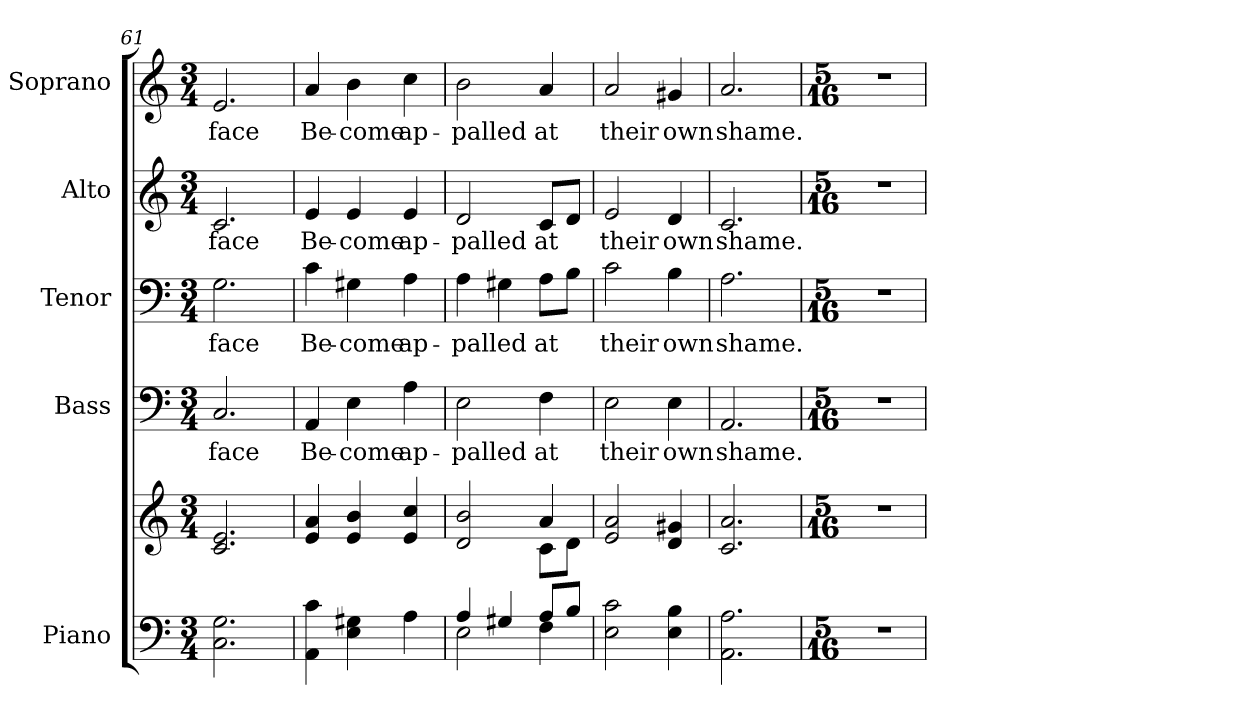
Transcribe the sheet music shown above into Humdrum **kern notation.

**kern	**kern	**kern	**text	**kern	**text	**kern	**text	**kern	**text
*part5	*part5	*part4	*part4	*part3	*part3	*part2	*part2	*part1	*part1
*staff6	*staff5	*staff4	*staff4	*staff3	*staff3	*staff2	*staff2	*staff1	*staff1
*I"Piano	*	*I"Bass	*	*I"Tenor	*	*I"Alto	*	*I"Soprano	*
*I'Pno.	*	*I'B.	*	*I'T.	*	*I'A.	*	*I'S.	*
!!LO:PB:g=z
*clefF4	*clefG2	*clefF4	*	*clefF4	*	*clefG2	*	*clefG2	*
*k[]	*k[]	*k[]	*	*k[]	*	*k[]	*	*k[]	*
*C:	*C:	*C:	*	*C:	*	*C:	*	*C:	*
*M3/4	*M3/4	*M3/4	*	*M3/4	*	*M3/4	*	*M3/4	*
=61	=61	=61	=61	=61	=61	=61	=61	=61	=61
!	!	!	!LO:LY:b:color=#000000	!	!	!	!	!	!
!	!	!	!	!	!LO:LY:b:color=#000000	!	!	!	!
!	!	!	!	!	!	!	!LO:LY:b:color=#000000	!	!
!	!	!	!	!	!	!	!	!	!LO:LY:b:color=#000000
2.Ci\ 2.Gi	2.ci/ 2.ei	2.Ci/	face	2.Gi\	face	2.ci/	face	2.ei/	face
=62	=62	=62	=62	=62	=62	=62	=62	=62	=62
*^	*	*	*	*	*	*	*	*	*
!	!	!	!	!LO:LY:b:color=#000000	!	!	!	!	!	!
!	!	!	!	!	!	!LO:LY:b:color=#000000	!	!	!	!
!	!	!	!	!	!	!	!	!LO:LY:b:color=#000000	!	!
!	!	!	!	!	!	!	!	!	!	!LO:LY:b:color=#000000
4AAi\ 4ci	2ryy	4ei/ 4ai	4AAi/	Be-	4ci\	Be-	4ei/	Be-	4ai/	Be-
!	!	!	!	!LO:LY:b:color=#000000	!	!	!	!	!	!
!	!	!	!	!	!	!LO:LY:b:color=#000000	!	!	!	!
!	!	!	!	!	!	!	!	!LO:LY:b:color=#000000	!	!
!	!	!	!	!	!	!	!	!	!	!LO:LY:b:color=#000000
4Ei\ 4G#Xi	.	4ei/ 4bi	4Ei\	-come	4G#Xi\	-come	4ei/	-come	4bi\	-come
!	!	!	!	!LO:LY:b:color=#000000	!	!	!	!	!	!
!	!	!	!	!	!	!LO:LY:b:color=#000000	!	!	!	!
!	!	!	!	!	!	!	!	!LO:LY:b:color=#000000	!	!
!	!	!	!	!	!	!	!	!	!	!LO:LY:b:color=#000000
4Ai\	4ryy	4ei/ 4cci	4Ai\	ap-	4Ai\	ap-	4ei/	ap-	4cci\	ap-
=63	=63	=63	=63	=63	=63	=63	=63	=63	=63	=63
*	*	*^	*	*	*	*	*	*	*	*
!	!	!	!	!	!LO:LY:b:color=#000000	!	!	!	!	!	!
!	!	!	!	!	!	!	!LO:LY:b:color=#000000	!	!	!	!
!	!	!	!	!	!	!	!	!	!LO:LY:b:color=#000000	!	!
!	!	!	!	!	!	!	!	!	!	!	!LO:LY:b:color=#000000
4Ai/	2Ei\	2di/ 2bi	4ryy	2Ei\	-palled	4Ai\	-palled	2di/	-palled	2bi\	-palled
4G#Xi/	.	.	4ryy	.	.	4G#Xi\	.	.	.	.	.
!	!	!	!	!	!LO:LY:b:color=#000000	!	!	!	!	!	!
!	!	!	!	!	!	!	!LO:LY:b:color=#000000	!	!	!	!
!	!	!	!	!	!	!	!	!	!LO:LY:b:color=#000000	!	!
!	!	!	!	!	!	!	!	!	!	!	!LO:LY:b:color=#000000
8Ai/L	4Fi\	4ai/	8ci\L	4Fi\	at	8Ai\L	at	8ci/L	at	4ai/	at
8Bi/J	.	.	8di\J	.	.	8Bi\J	.	8di/J	.	.	.
=64	=64	=64	=64	=64	=64	=64	=64	=64	=64	=64	=64
!	!	!	!	!	!LO:LY:b:color=#000000	!	!	!	!	!	!
!	!	!	!	!	!	!	!LO:LY:b:color=#000000	!	!	!	!
!	!	!	!	!	!	!	!	!	!LO:LY:b:color=#000000	!	!
!	!	!	!	!	!	!	!	!	!	!	!LO:LY:b:color=#000000
2Ei\ 2ci	2ryy	2ei/ 2ai	2ryy	2Ei\	their	2ci\	their	2ei/	their	2ai/	their
!	!	!	!	!	!LO:LY:b:color=#000000	!	!	!	!	!	!
!	!	!	!	!	!	!	!LO:LY:b:color=#000000	!	!	!	!
!	!	!	!	!	!	!	!	!	!LO:LY:b:color=#000000	!	!
!	!	!	!	!	!	!	!	!	!	!	!LO:LY:b:color=#000000
4Ei\ 4Bi	4ryy	4di/ 4g#Xi	4ryy	4Ei\	own	4Bi\	own	4di/	own	4g#Xi/	own
*v	*v	*	*	*	*	*	*	*	*	*	*
*	*v	*v	*	*	*	*	*	*	*	*
=65	=65	=65	=65	=65	=65	=65	=65	=65	=65
*^	*^	*	*	*	*	*	*	*	*
!	!	!	!	!	!LO:LY:b:color=#000000	!	!	!	!	!	!
*v	*v	*	*	*	*	*	*	*	*	*	*
*	*v	*v	*	*	*	*	*	*	*	*
*^	*^	*	*	*	*	*	*	*	*
!	!	!	!	!	!	!	!LO:LY:b:color=#000000	!	!	!	!
*v	*v	*	*	*	*	*	*	*	*	*	*
*	*v	*v	*	*	*	*	*	*	*	*
*^	*^	*	*	*	*	*	*	*	*
!	!	!	!	!	!	!	!	!	!LO:LY:b:color=#000000	!	!
*v	*v	*	*	*	*	*	*	*	*	*	*
*	*v	*v	*	*	*	*	*	*	*	*
*^	*^	*	*	*	*	*	*	*	*
!	!	!	!	!	!	!	!	!	!	!	!LO:LY:b:color=#000000
*v	*v	*	*	*	*	*	*	*	*	*	*
*	*v	*v	*	*	*	*	*	*	*	*
2.AAi\ 2.Ai	2.ci/ 2.ai	2.AAi/	shame.	2.Ai\	shame.	2.ci/	shame.	2.ai/	shame.
=66	=66	=66	=66	=66	=66	=66	=66	=66	=66
*M5/16	*M5/16	*M5/16	*	*M5/16	*	*M5/16	*	*M5/16	*
!LO:N:vis=1	!LO:N:vis=1	!LO:N:vis=1	!	!LO:N:vis=1	!	!LO:N:vis=1	!	!LO:N:vis=1	!
16%5r	16%5r	16%5r	.	16%5r	.	16%5r	.	16%5r	.
=	=	=	=	=	=	=	=	=	=
*-	*-	*-	*-	*-	*-	*-	*-	*-	*-
